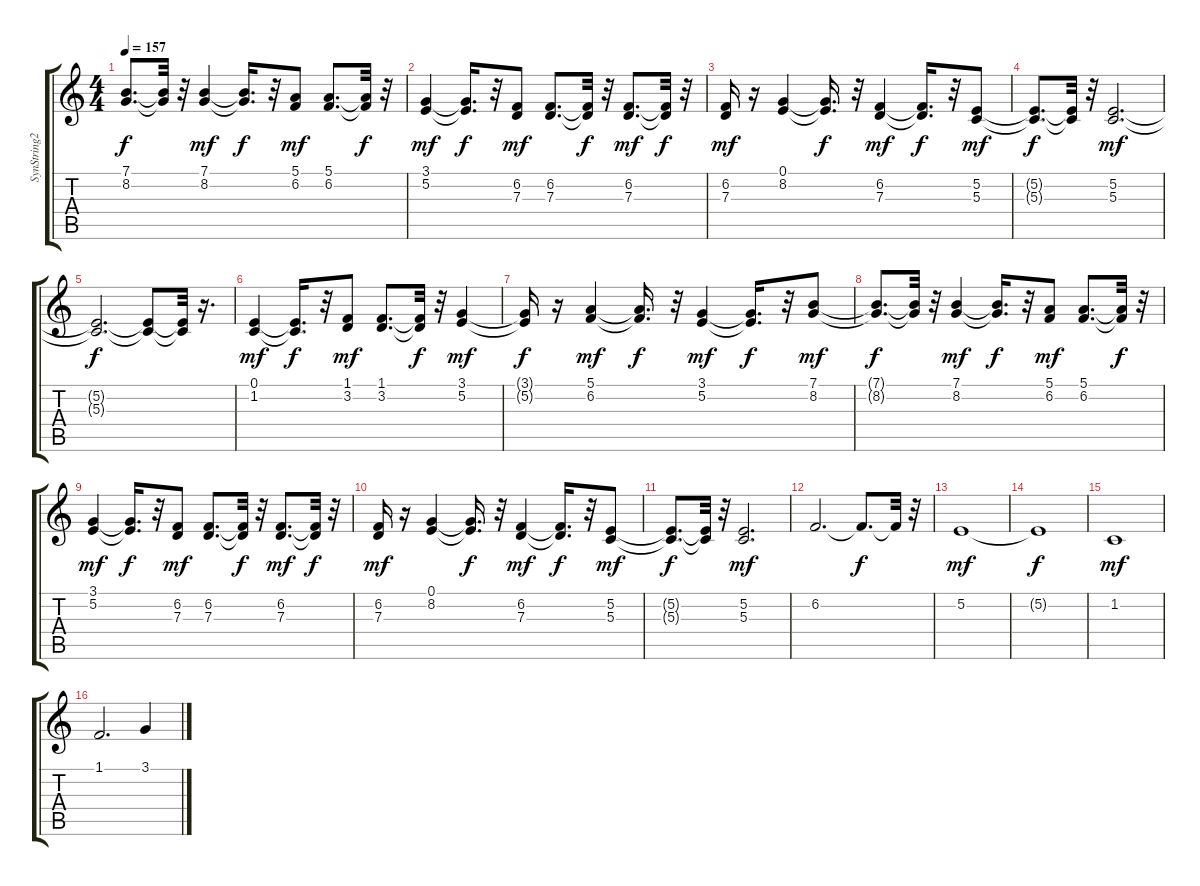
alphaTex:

\track ("SynString2          " "SynString2") {instrument synthstrings2}
\staff {score tabs}
\tuning (E4 B3 G3 D3 A2 E2) {hide}
\ts (4 4)
\tempo 157
\clef g2
\ks c
(7.1{t} 8.2{t}).8{d dy f} (7.1{t} 8.2{t}).32 r.32 (7.1 8.2).4{dy mf} (7.1{t} 8.2{t}).16{d dy f} r.32 (5.1 6.2).8{dy mf} (5.1 6.2).8{d} (5.1{t} 6.2{t}).32{dy f} r.32 |
(3.1 5.2).4{dy mf} (3.1{t} 5.2{t}).16{d dy f} r.32 (6.2 7.3).8{dy mf} (6.2 7.3).8{d} (6.2{t} 7.3{t}).32{dy f} r.32 (6.2 7.3).8{d dy mf} (6.2{t} 7.3{t}).32{dy f} r.32 |
(6.2 7.3).16{dy mf} r.16 (0.1 8.2).4 (0.1{t} 8.2{t}).16{d dy f} r.32 (6.2 7.3).4{dy mf} (6.2{t} 7.3{t}).16{d dy f} r.32 (5.2 5.3).8{dy mf} |
(5.2{t} 5.3{t}).8{d dy f} (5.2{t} 5.3{t}).32 r.32 (5.2 5.3).2{d dy mf} |
(5.2{t} 5.3{t}).2{d dy f} (5.2{t} 5.3{t}).8 (5.2{t} 5.3{t}).32 r.16{d} |
(0.1 1.2).4{dy mf} (0.1{t} 1.2{t}).16{d dy f} r.32 (1.1 3.2).8{dy mf} (1.1 3.2).8{d} (1.1{t} 3.2{t}).32{dy f} r.32 (3.1 5.2).4{dy mf} |
(3.1{t} 5.2{t}).16{dy f} r.16 (5.1 6.2).4{dy mf} (5.1{t} 6.2{t}).16{d dy f} r.32 (3.1 5.2).4{dy mf} (3.1{t} 5.2{t}).16{d dy f} r.32 (7.1 8.2).8{dy mf} |
(7.1{t} 8.2{t}).8{d dy f} (7.1{t} 8.2{t}).32 r.32 (7.1 8.2).4{dy mf} (7.1{t} 8.2{t}).16{d dy f} r.32 (5.1 6.2).8{dy mf} (5.1 6.2).8{d} (5.1{t} 6.2{t}).32{dy f} r.32 |
(3.1 5.2).4{dy mf} (3.1{t} 5.2{t}).16{d dy f} r.32 (6.2 7.3).8{dy mf} (6.2 7.3).8{d} (6.2{t} 7.3{t}).32{dy f} r.32 (6.2 7.3).8{d dy mf} (6.2{t} 7.3{t}).32{dy f} r.32 |
(6.2 7.3).16{dy mf} r.16 (0.1 8.2).4 (0.1{t} 8.2{t}).16{d dy f} r.32 (6.2 7.3).4{dy mf} (6.2{t} 7.3{t}).16{d dy f} r.32 (5.2 5.3).8{dy mf} |
(5.2{t} 5.3{t}).8{d dy f} (5.2{t} 5.3{t}).32 r.32 (5.2 5.3).2{d dy mf} |
6.2.2{d} 6.2{t}.8{d dy f} 6.2{t}.32 r.32 |
5.2.1{dy mf} |
5.2{t}.1{dy f} |
1.2.1{dy mf} |
1.1.2{d volume 14} 3.1.4{volume 12}
